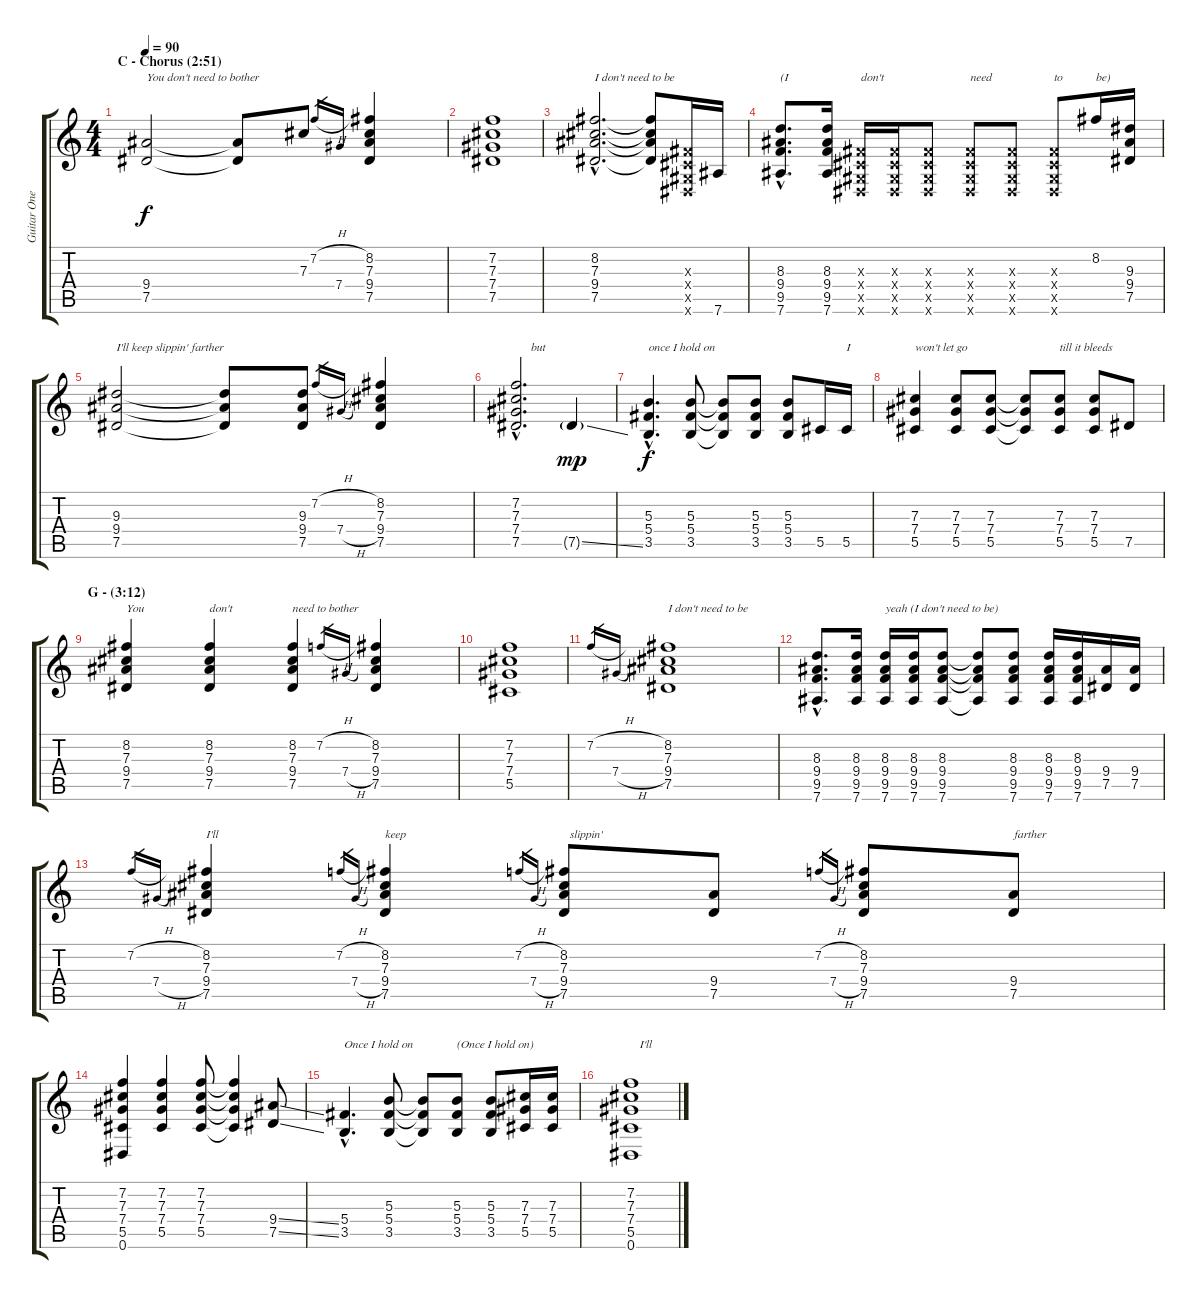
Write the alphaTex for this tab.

\track ("Guitar One" "Guitar One") {instrument electricguitarclean}
\staff {score tabs}
\tuning (Eb4 Bb3 Gb3 Db3 Ab2 Eb2) {hide}
\ts (4 4)
\section ("" "C - Chorus (2:51)")
\tempo 90
\clef g2
\ks c
(9.4 7.5).2{txt "You don't need to bother" dy f} (9.4{t} 7.5{t}).8 7.3.8 7.2{h}.16{gr} 7.4.16{gr} (8.2 7.3 9.4 7.5).4 |
(7.2 7.3 7.4 7.5).1 |
(8.2{hac} 7.3{hac} 9.4{hac} 7.5{hac}).2{d txt "I don't need to be"} (8.2{t} 7.3{t} 9.4{t} 7.5{t}).8 (0.3{x} 0.4{x} 0.5{x} 0.6{x}).16 7.6.16 |
(8.3{hac} 9.4{hac} 9.5{hac} 7.6{hac}).8{d txt "(I"} (8.3 9.4 9.5 7.6).16 (0.3{x} 0.4{x} 0.5{x} 0.6{x}).16{txt "don't"} (0.3{x} 0.4{x} 0.5{x} 0.6{x}).16 (0.3{x} 0.4{x} 0.5{x} 0.6{x}).8 (0.3{x} 0.4{x} 0.5{x} 0.6{x}).8{txt "need"} (0.3{x} 0.4{x} 0.5{x} 0.6{x}).8 (0.3{x} 0.4{x} 0.5{x} 0.6{x}).8{txt "to"} 8.2.16{txt "be)"} (9.3 9.4 7.5).16 |
(9.3 9.4 7.5).2{txt "I'll keep slippin' farther"} (9.3{t} 9.4{t} 7.5{t}).8 (9.3 9.4 7.5).8 7.2{h}.16{gr} 7.4{h}.16{gr} (8.2 7.3 9.4 7.5).4 |
(7.2{hac} 7.3{hac} 7.4{hac} 7.5{hac}).2{d txt "     but"} 7.5{ss g}.4{dy mp} |
(5.3{hac} 5.4{hac} 3.5{hac}).4{d txt "once I hold on" dy f} (5.3 5.4 3.5).8 (5.3{t} 5.4{t} 3.5{t}).8 (5.3 5.4 3.5).8 (5.3 5.4 3.5).8 5.5.16 5.5.16{txt "I"} |
(7.3 7.4 5.5).4{txt "won't let go"} (7.3 7.4 5.5).8 (7.3 7.4 5.5).8 (7.3{t} 7.4{t} 5.5{t}).8 (7.3 7.4 5.5).8{txt "till it bleeds"} (7.3 7.4 5.5).8 7.5.8 |
\section ("" "G - (3:12)")
(8.2 7.3 9.4 7.5).4{txt "You"} (8.2 7.3 9.4 7.5).4{txt "don't"} (8.2 7.3 9.4 7.5).4{txt "need to bother"} 7.2{h}.16{gr} 7.4{h}.16{gr} (8.2 7.3 9.4 7.5).4 |
(7.2 7.3 7.4 5.5).1 |
7.2{h}.16{gr} 7.4{h}.16{gr} (8.2 7.3 9.4 7.5).1{txt "I don't need to be"} |
(8.3{hac} 9.4{hac} 9.5{hac} 7.6{hac}).8{d} (8.3 9.4 9.5 7.6).16 (8.3 9.4 9.5 7.6).16{txt "yeah (I don't need to be)"} (8.3 9.4 9.5 7.6).16 (8.3 9.4 9.5 7.6).8 (8.3{t} 9.4{t} 9.5{t} 7.6{t}).8 (8.3 9.4 9.5 7.6).8 (8.3 9.4 9.5 7.6).16 (8.3 9.4 9.5 7.6).16 (9.4 7.5).16 (9.4 7.5).16 |
7.2{h}.16{gr} 7.4{h}.16{gr} (8.2 7.3 9.4 7.5).4{txt "I'll"} 7.2{h}.16{gr} 7.4{h}.16{gr} (8.2 7.3 9.4 7.5).4{txt "keep"} 7.2{h}.16{gr} 7.4{h}.16{gr} (8.2 7.3 9.4 7.5).8{txt "  slippin'"} (9.4 7.5).8 7.2{h}.16{gr} 7.4{h}.16{gr} (8.2 7.3 9.4 7.5).8 (9.4 7.5).8{txt "farther"} |
(7.2 7.3 7.4 5.5 0.6).4 (7.2 7.3 7.4 5.5).4 (7.2 7.3 7.4 5.5).8 (7.2{t} 7.3{t} 7.4{t} 5.5{t}).4 (9.4{ss} 7.5{ss}).8 |
(5.4{hac} 3.5{hac}).4{d txt "Once I hold on"} (5.3 5.4 3.5).8 (5.3{t} 5.4{t} 3.5{t}).8 (5.3 5.4 3.5).8{txt "(Once I hold on)"} (5.3 5.4 3.5).8 (7.3 7.4 5.5).16 (7.3 7.4 5.5).16 |
(7.2 7.3 7.4 5.5 0.6).1{txt "   I'll"}
